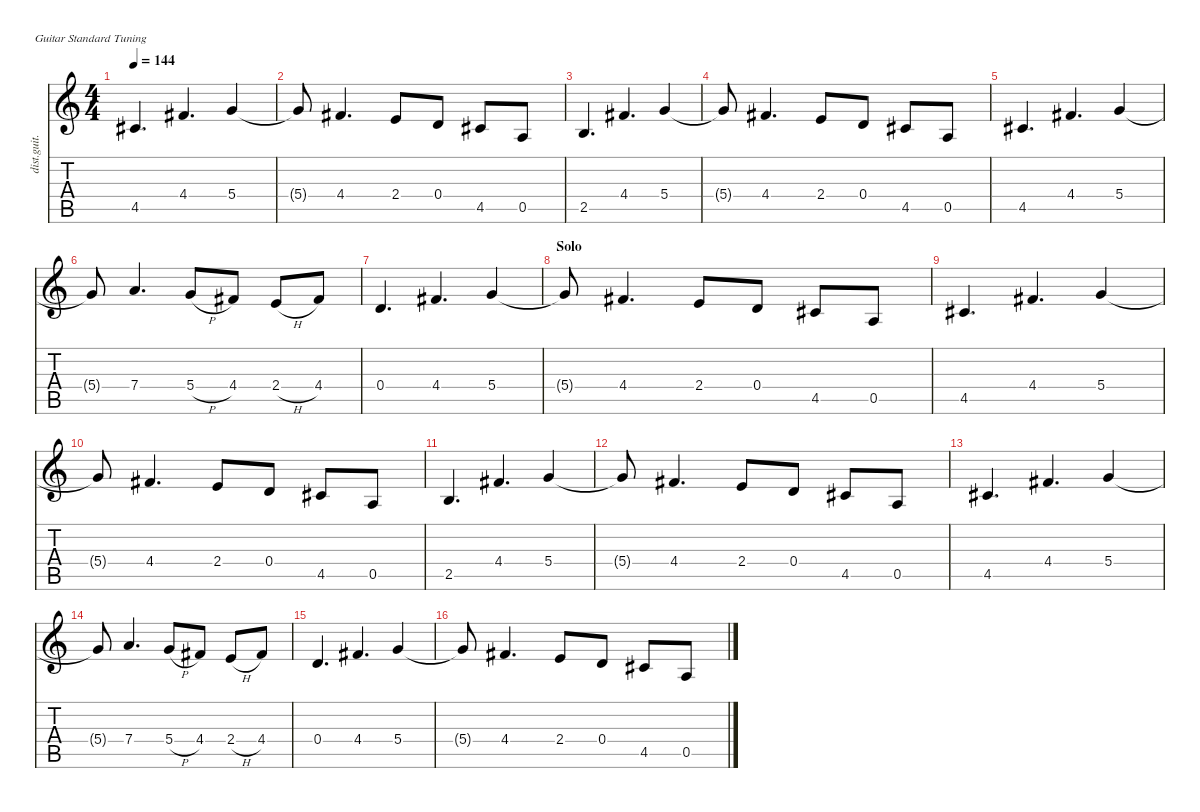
\defaultSystemsLayout 4
\hideDynamics
\bracketExtendMode nobrackets
\track ("Gtr. 2, Gtr.5" "dist.guit.") {instrument distortionguitar}
\staff {score tabs}
\tuning (E4 B3 G3 D3 A2 E2)
\ts (4 4)
\tempo 144
\clef g2
\ks c
4.5{acc #}.4{d dy f} 4.4{acc #}.4{d} 5.4.4 |
5.4{t}.8 4.4{acc #}.4{d} 2.4.8 0.4.8 4.5{acc #}.8 0.5.8 |
2.5.4{d} 4.4{acc #}.4{d} 5.4.4 |
5.4{t}.8 4.4{acc #}.4{d} 2.4.8 0.4.8 4.5{acc #}.8 0.5.8 |
4.5{acc #}.4{d} 4.4{acc #}.4{d} 5.4.4 |
5.4{t}.8 7.4.4{d} 5.4{h}.8 4.4{acc #}.8 2.4{h}.8 4.4{acc #}.8 |
0.4.4{d} 4.4{acc #}.4{d} 5.4.4 |
\section ("" "Solo")
5.4{t}.8 4.4{acc #}.4{d} 2.4.8 0.4.8 4.5{acc #}.8 0.5.8 |
4.5{acc #}.4{d} 4.4{acc #}.4{d} 5.4.4 |
5.4{t}.8 4.4{acc #}.4{d} 2.4.8 0.4.8 4.5{acc #}.8 0.5.8 |
2.5.4{d} 4.4{acc #}.4{d} 5.4.4 |
5.4{t}.8 4.4{acc #}.4{d} 2.4.8 0.4.8 4.5{acc #}.8 0.5.8 |
4.5{acc #}.4{d} 4.4{acc #}.4{d} 5.4.4 |
5.4{t}.8 7.4.4{d} 5.4{h}.8 4.4{acc #}.8 2.4{h}.8 4.4{acc #}.8 |
0.4.4{d} 4.4{acc #}.4{d} 5.4.4 |
5.4{t}.8 4.4{acc #}.4{d} 2.4.8 0.4.8 4.5{acc #}.8 0.5.8
